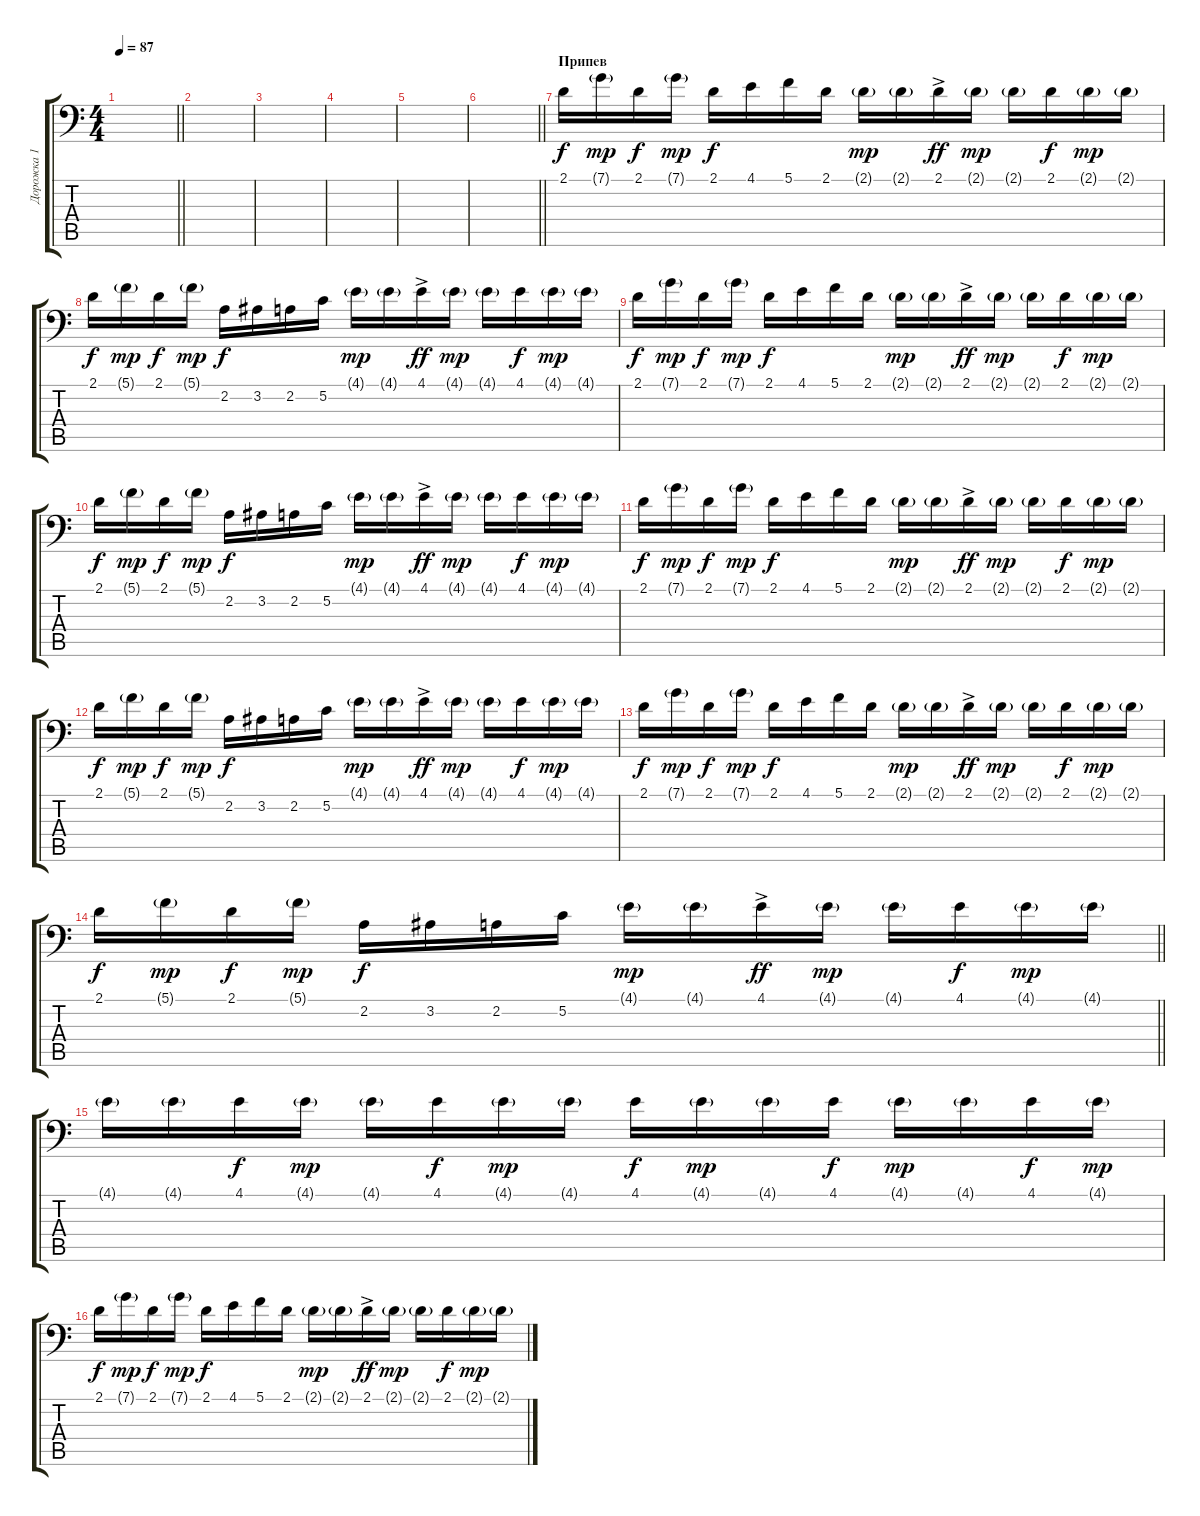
\track ("Дорожка 1" "Дорожка 1") {instrument lead6voice}
\staff {score tabs}
\tuning (C4 G3 Eb3 Bb2 F2 Bb1) {hide}
\ts (4 4)
\tempo 87
\clef f4
\barLineRight lightlight
\ks c
|
|
|
|
|
\barLineRight lightlight
|
\section ("" "Припев")
2.1.16{dy f volume 10} 7.1{g}.16{dy mp} 2.1.16{dy f} 7.1{g}.16{dy mp} 2.1.16{dy f} 4.1.16 5.1.16 2.1.16 2.1{g}.16{dy mp} 2.1{g}.16 2.1{ac}.16{dy ff} 2.1{g}.16{dy mp} 2.1{g}.16 2.1.16{dy f} 2.1{g}.16{dy mp} 2.1{g}.16 |
2.1.16{dy f} 5.1{g}.16{dy mp} 2.1.16{dy f} 5.1{g}.16{dy mp} 2.2.16{dy f} 3.2.16 2.2.16 5.2.16 4.1{g}.16{dy mp} 4.1{g}.16 4.1{ac}.16{dy ff} 4.1{g}.16{dy mp} 4.1{g}.16 4.1.16{dy f} 4.1{g}.16{dy mp} 4.1{g}.16 |
2.1.16{dy f} 7.1{g}.16{dy mp} 2.1.16{dy f} 7.1{g}.16{dy mp} 2.1.16{dy f} 4.1.16 5.1.16 2.1.16 2.1{g}.16{dy mp} 2.1{g}.16 2.1{ac}.16{dy ff} 2.1{g}.16{dy mp} 2.1{g}.16 2.1.16{dy f} 2.1{g}.16{dy mp} 2.1{g}.16 |
2.1.16{dy f} 5.1{g}.16{dy mp} 2.1.16{dy f} 5.1{g}.16{dy mp} 2.2.16{dy f} 3.2.16 2.2.16 5.2.16 4.1{g}.16{dy mp} 4.1{g}.16 4.1{ac}.16{dy ff} 4.1{g}.16{dy mp} 4.1{g}.16 4.1.16{dy f} 4.1{g}.16{dy mp} 4.1{g}.16 |
2.1.16{dy f} 7.1{g}.16{dy mp} 2.1.16{dy f} 7.1{g}.16{dy mp} 2.1.16{dy f} 4.1.16 5.1.16 2.1.16 2.1{g}.16{dy mp} 2.1{g}.16 2.1{ac}.16{dy ff} 2.1{g}.16{dy mp} 2.1{g}.16 2.1.16{dy f} 2.1{g}.16{dy mp} 2.1{g}.16 |
2.1.16{dy f} 5.1{g}.16{dy mp} 2.1.16{dy f} 5.1{g}.16{dy mp} 2.2.16{dy f} 3.2.16 2.2.16 5.2.16 4.1{g}.16{dy mp} 4.1{g}.16 4.1{ac}.16{dy ff} 4.1{g}.16{dy mp} 4.1{g}.16 4.1.16{dy f} 4.1{g}.16{dy mp} 4.1{g}.16 |
2.1.16{dy f} 7.1{g}.16{dy mp} 2.1.16{dy f} 7.1{g}.16{dy mp} 2.1.16{dy f} 4.1.16 5.1.16 2.1.16 2.1{g}.16{dy mp} 2.1{g}.16 2.1{ac}.16{dy ff} 2.1{g}.16{dy mp} 2.1{g}.16 2.1.16{dy f} 2.1{g}.16{dy mp} 2.1{g}.16 |
\barLineRight lightlight
2.1.16{dy f} 5.1{g}.16{dy mp} 2.1.16{dy f} 5.1{g}.16{dy mp} 2.2.16{dy f} 3.2.16 2.2.16 5.2.16 4.1{g}.16{dy mp} 4.1{g}.16 4.1{ac}.16{dy ff} 4.1{g}.16{dy mp} 4.1{g}.16 4.1.16{dy f} 4.1{g}.16{dy mp} 4.1{g}.16 |
4.1{g}.16 4.1{g}.16 4.1.16{dy f} 4.1{g}.16{dy mp} 4.1{g}.16 4.1.16{dy f} 4.1{g}.16{dy mp} 4.1{g}.16 4.1.16{dy f} 4.1{g}.16{dy mp} 4.1{g}.16 4.1.16{dy f} 4.1{g}.16{dy mp} 4.1{g}.16 4.1.16{dy f} 4.1{g}.16{dy mp} |
2.1.16{dy f volume 10} 7.1{g}.16{dy mp} 2.1.16{dy f} 7.1{g}.16{dy mp} 2.1.16{dy f} 4.1.16 5.1.16 2.1.16 2.1{g}.16{dy mp} 2.1{g}.16 2.1{ac}.16{dy ff} 2.1{g}.16{dy mp} 2.1{g}.16 2.1.16{dy f} 2.1{g}.16{dy mp} 2.1{g}.16
